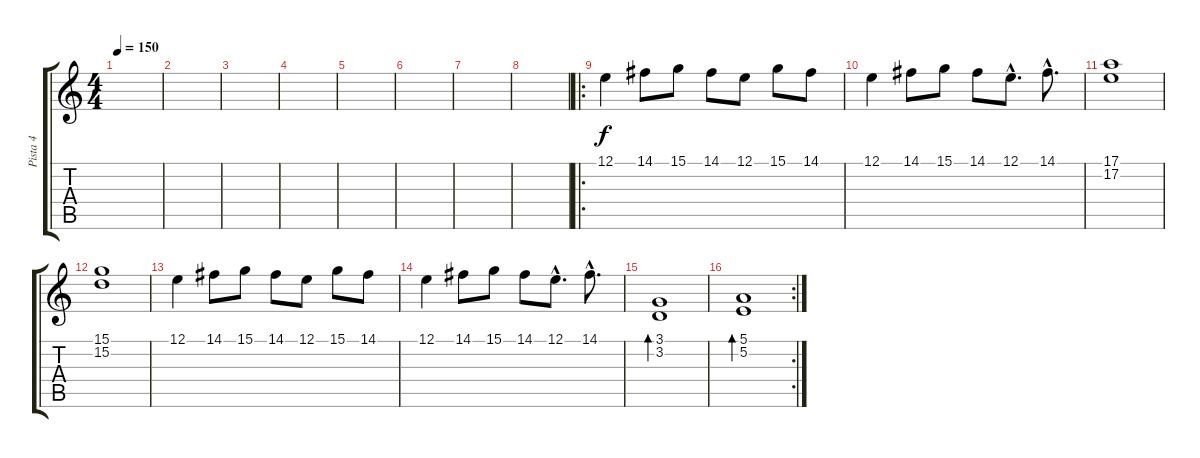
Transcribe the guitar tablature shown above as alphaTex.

\track ("Pista 4" "Pista 4") {instrument electricgrandpiano}
\staff {score tabs}
\tuning (E4 B3 G3 D3 A2 E2) {hide}
\ts (4 4)
\tempo 150
\clef g2
\ks c
|
|
|
|
|
|
|
|
\ro
12.1.4 14.1.8 15.1.8 14.1.8 12.1.8 15.1.8 14.1.8 |
12.1.4 14.1.8 15.1.8 14.1.8 12.1{hac}.8{d} 14.1{hac}.8{d} |
(17.1 17.2).1 |
(15.1 15.2).1 |
12.1.4 14.1.8 15.1.8 14.1.8 12.1.8 15.1.8 14.1.8 |
12.1.4 14.1.8 15.1.8 14.1.8 12.1{hac}.8{d} 14.1{hac}.8{d} |
(3.1 3.2).1{bd 480} |
\rc 2
(5.1 5.2).1{bd 480}
